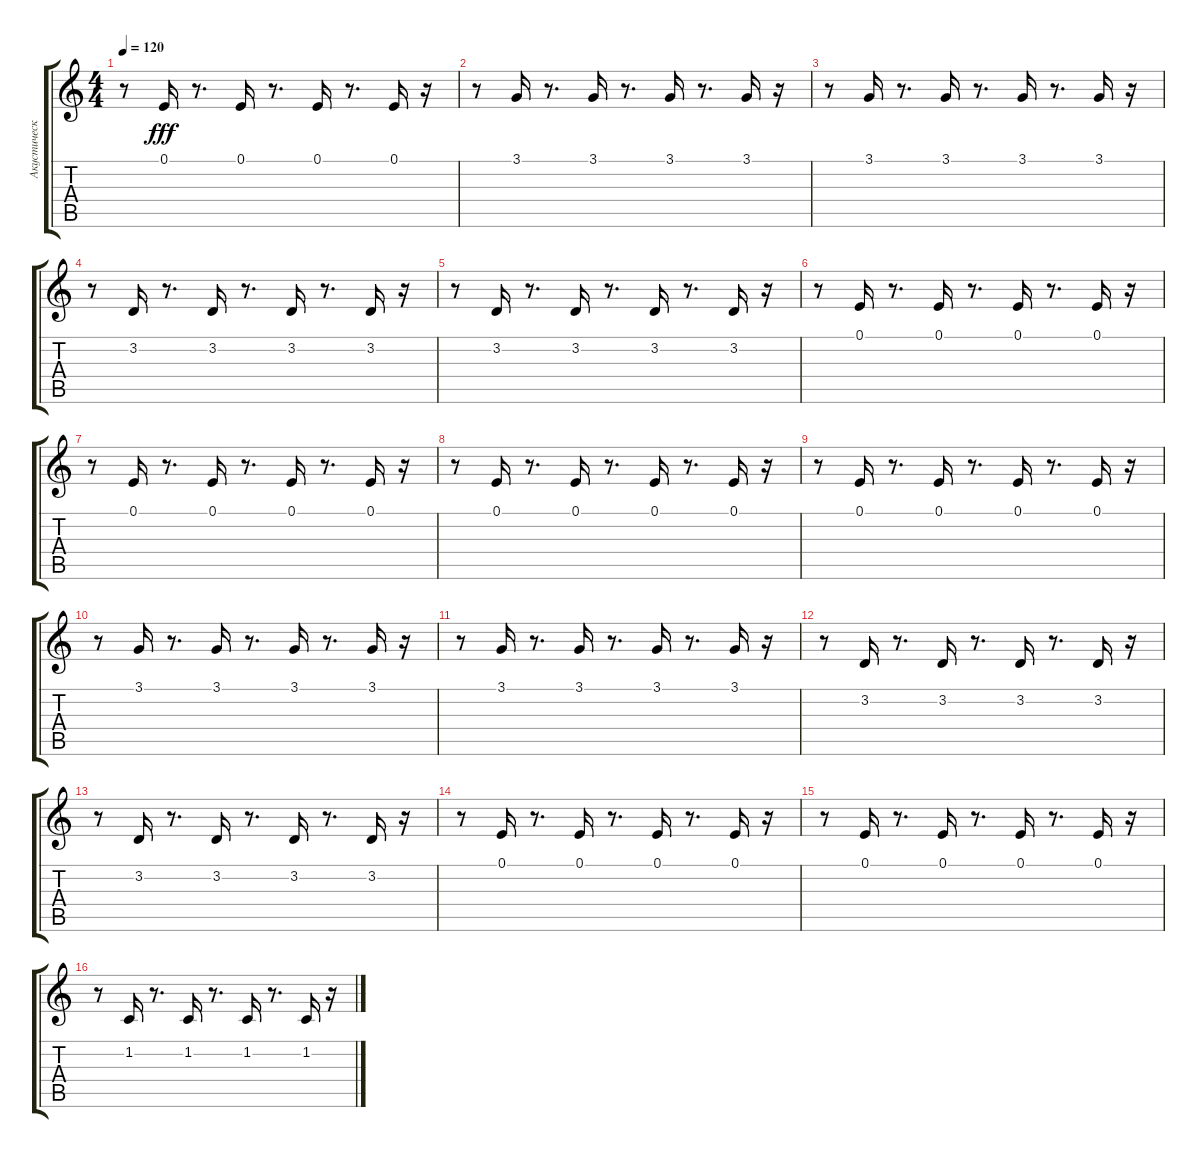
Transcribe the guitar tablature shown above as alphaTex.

\track ("Акустический Гранд Роял" "Акустическ") {instrument acousticgrandpiano}
\staff {score tabs}
\tuning (E4 B3 G3 D3 A2 E2) {hide}
\ts (4 4)
\tempo 120
\clef g2
\ks c
r.8{dy fff} 0.1.16 r.8{d} 0.1.16 r.8{d} 0.1.16 r.8{d} 0.1.16 r.16 |
r.8 3.1.16 r.8{d} 3.1.16 r.8{d} 3.1.16 r.8{d} 3.1.16 r.16 |
r.8 3.1.16 r.8{d} 3.1.16 r.8{d} 3.1.16 r.8{d} 3.1.16 r.16 |
r.8 3.2.16 r.8{d} 3.2.16 r.8{d} 3.2.16 r.8{d} 3.2.16 r.16 |
r.8 3.2.16 r.8{d} 3.2.16 r.8{d} 3.2.16 r.8{d} 3.2.16 r.16 |
r.8 0.1.16 r.8{d} 0.1.16 r.8{d} 0.1.16 r.8{d} 0.1.16 r.16 |
r.8 0.1.16 r.8{d} 0.1.16 r.8{d} 0.1.16 r.8{d} 0.1.16 r.16 |
r.8 0.1.16 r.8{d} 0.1.16 r.8{d} 0.1.16 r.8{d} 0.1.16 r.16 |
r.8 0.1.16 r.8{d} 0.1.16 r.8{d} 0.1.16 r.8{d} 0.1.16 r.16 |
r.8 3.1.16 r.8{d} 3.1.16 r.8{d} 3.1.16 r.8{d} 3.1.16 r.16 |
r.8 3.1.16 r.8{d} 3.1.16 r.8{d} 3.1.16 r.8{d} 3.1.16 r.16 |
r.8 3.2.16 r.8{d} 3.2.16 r.8{d} 3.2.16 r.8{d} 3.2.16 r.16 |
r.8 3.2.16 r.8{d} 3.2.16 r.8{d} 3.2.16 r.8{d} 3.2.16 r.16 |
r.8 0.1.16 r.8{d} 0.1.16 r.8{d} 0.1.16 r.8{d} 0.1.16 r.16 |
r.8 0.1.16 r.8{d} 0.1.16 r.8{d} 0.1.16 r.8{d} 0.1.16 r.16 |
r.8 1.2.16 r.8{d} 1.2.16 r.8{d} 1.2.16 r.8{d} 1.2.16 r.16
